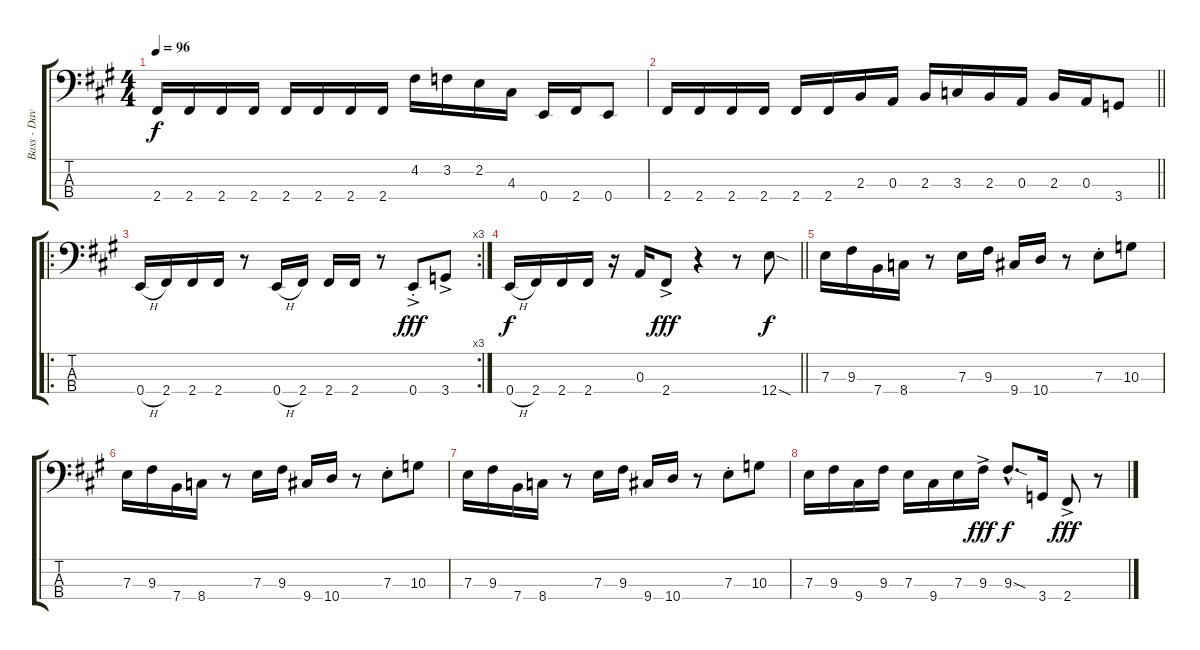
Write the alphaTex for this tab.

\track ("Bass - David Eleffson" "Bass - Dav") {instrument electricbasspick}
\staff {score tabs}
\tuning (G2 D2 A1 E1) {hide}
\ts (4 4)
\tempo 96
\clef f4
\ks f#minor
2.4.16{dy f} 2.4.16 2.4.16 2.4.16 2.4.16 2.4.16 2.4.16 2.4.16 4.2.16 3.2.16 2.2.16 4.3.16 0.4.16 2.4.16 0.4.8 |
\barLineRight lightlight
2.4.16 2.4.16 2.4.16 2.4.16 2.4.16 2.4.16 2.3.16 0.3.16 2.3.16 3.3.16 2.3.16 0.3.16 2.3.16 0.3.16 3.4.8 |
\ro
\rc 3
0.4{h}.16 2.4.16 2.4.16 2.4.16 r.8 0.4{h}.16 2.4.16 2.4.16 2.4.16 r.8 0.4{ac st}.8{dy fff} 3.4{ac}.8 |
\barLineRight lightlight
0.4{h}.16{dy f} 2.4.16 2.4.16 2.4.16 r.16 0.3.16 2.4{ac}.8{dy fff} r.4 r.8 12.4{sod}.8{dy f} |
7.3.16 9.3.16 7.4.16 8.4.16 r.8 7.3.16 9.3.16 9.4.16 10.4.16 r.8 7.3{st}.8 10.3.8 |
7.3.16 9.3.16 7.4.16 8.4.16 r.8 7.3.16 9.3.16 9.4.16 10.4.16 r.8 7.3{st}.8 10.3.8 |
7.3.16 9.3.16 7.4.16 8.4.16 r.8 7.3.16 9.3.16 9.4.16 10.4.16 r.8 7.3{st}.8 10.3.8 |
7.3.16 9.3.16 9.4.16 9.3.16 7.3.16 9.4.16 7.3.16 9.3{ac}.16{dy fff} 9.3{sod hac}.8{d dy f} 3.4.16 2.4{ac}.8{dy fff} r.8
